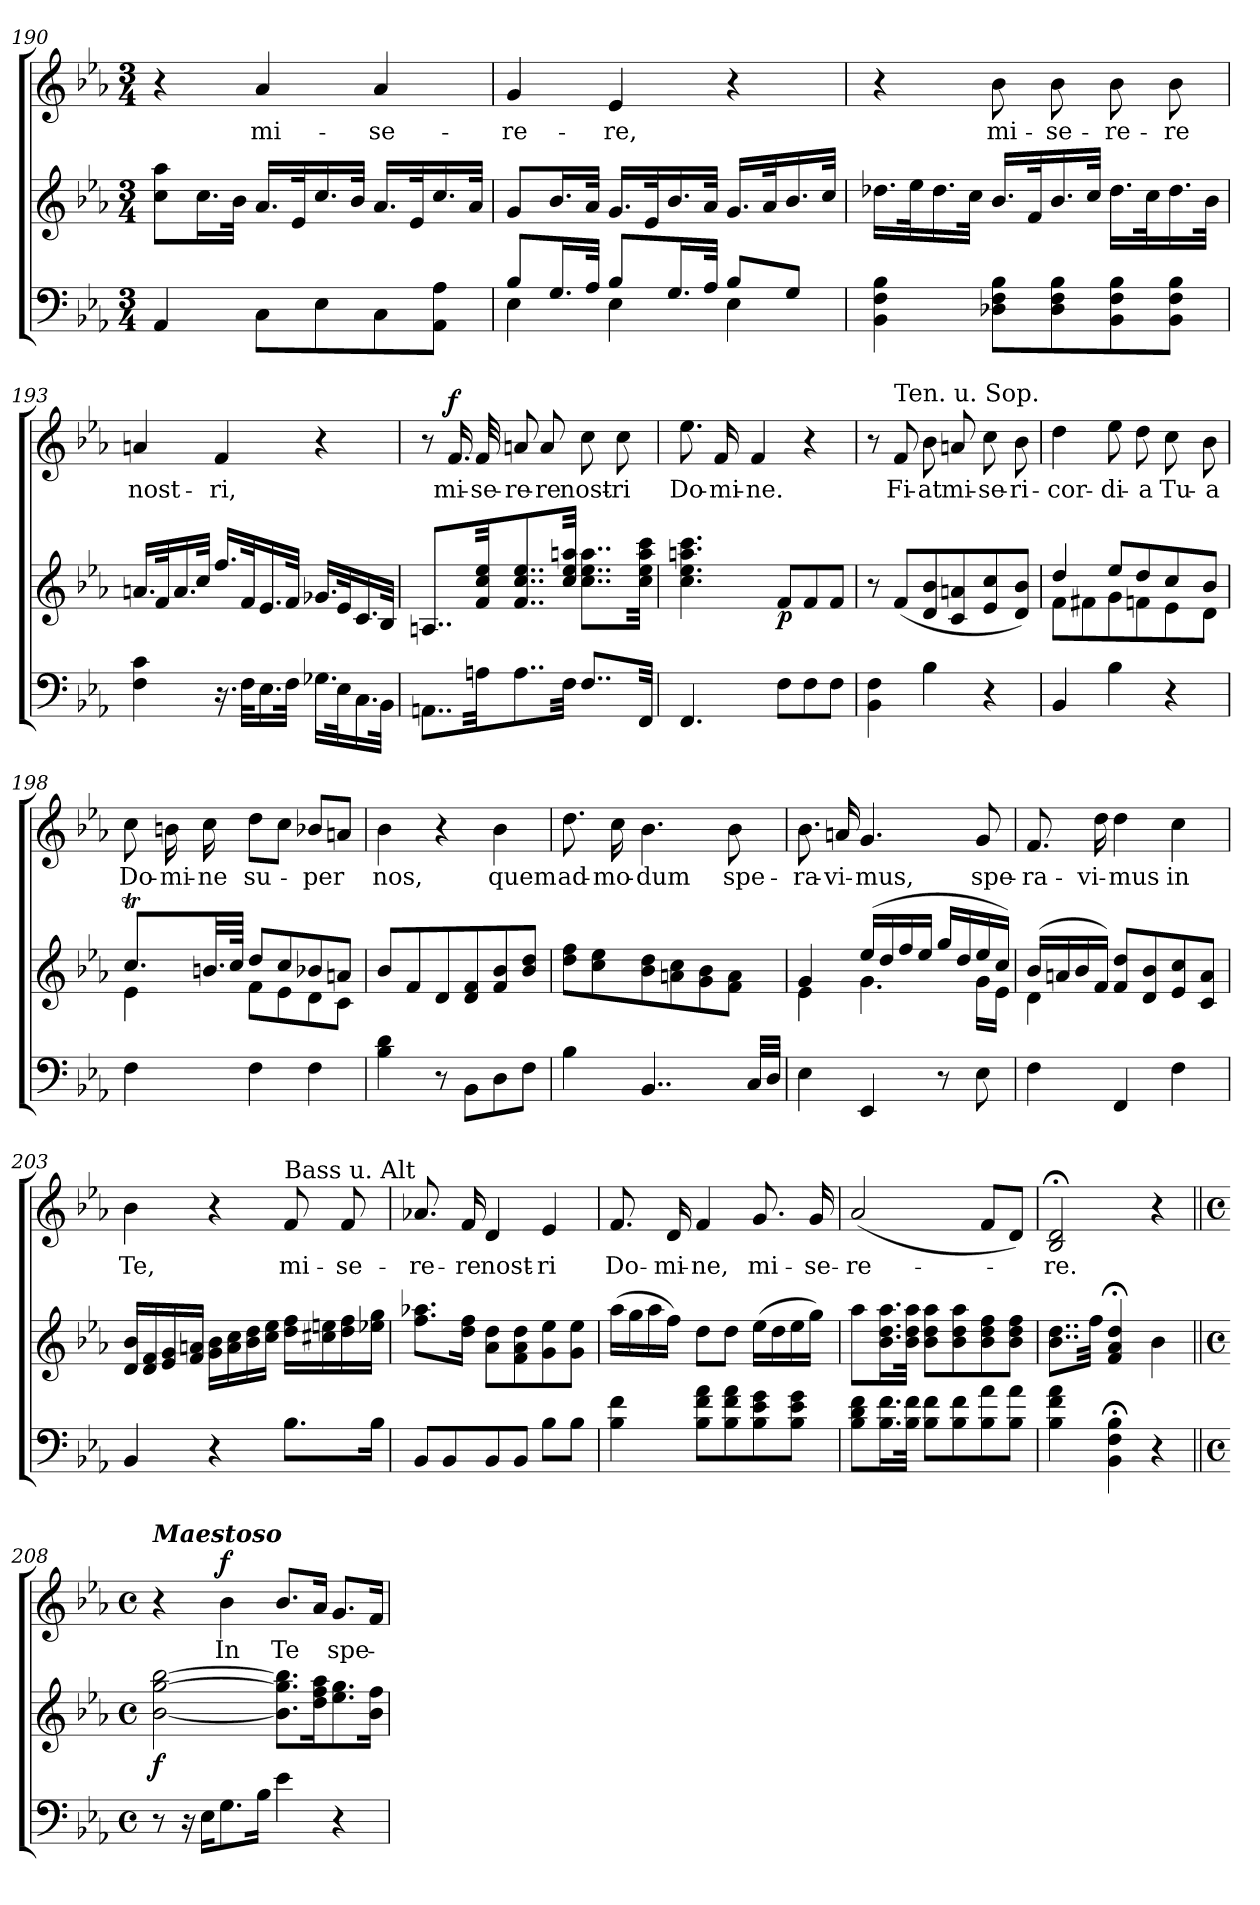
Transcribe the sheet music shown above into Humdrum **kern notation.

**kern	**kern	**dynam	**kern	**text	**dynam
*part2	*part2	*part2	*part1	*part1	*part1
*staff3	*staff2	*staff2/3	*staff1	*staff1	*staff1
!!LO:LB:g=z
*clefF4	*clefG2	*	*clefG2	*	*
*k[b-e-a-]	*k[b-e-a-]	*	*k[b-e-a-]	*	*
*E-:	*E-:	*	*E-:	*	*
*M3/4	*M3/4	*	*M3/4	*	*
=190	=190	=190	=190	=190	=190
4AA-/	8cc\ 8aa-\L	.	4r	.	.
.	16.cc\L	.	.	.	.
.	32b-\JJk	.	.	.	.
!	!	!	!	!LO:LY:b	!
8C\L	16.a-/LL	.	4a-/	mi-	.
.	32e-/k	.	.	.	.
8E-\	16.cc/	.	.	.	.
.	32b-/JJk	.	.	.	.
!	!	!	!	!LO:LY:b	!
8C\	16.a-/LL	.	4a-/	-se-	.
.	32e-/k	.	.	.	.
8AA-\ 8A-\J	16.cc/	.	.	.	.
.	32a-/JJk	.	.	.	.
=191	=191	=191	=191	=191	=191
*^	*	*	*	*	*
!	!	!	!	!	!LO:LY:b	!
8B-/L	4E-\	8g/L	.	4g/	-re-	.
16.G/L	.	16.b-/L	.	.	.	.
32A-/JJk	.	32a-/JJk	.	.	.	.
!	!	!	!	!	!LO:LY:b	!
8B-/L	4E-\	16.g/LL	.	4e-/	-re,	.
.	.	32e-/k	.	.	.	.
16.G/L	.	16.b-/	.	.	.	.
32A-/JJk	.	32a-/JJk	.	.	.	.
8B-/L	4E-\	16.g/LL	.	4r	.	.
.	.	32a-/k	.	.	.	.
8G/J	.	16.b-/	.	.	.	.
.	.	32cc/JJk	.	.	.	.
*v	*v	*	*	*	*	*
=192	=192	=192	=192	=192	=192
4BB-\ 4F\ 4B-\	16.dd-X\LL	.	4r	.	.
.	32ee-\k	.	.	.	.
.	16.dd-\	.	.	.	.
.	32cc\JJk	.	.	.	.
!	!	!	!	!LO:LY:b	!
8D-X\ 8F\ 8B-\L	16.b-/LL	.	8b-\	mi-	.
.	32f/k	.	.	.	.
!	!	!	!	!LO:LY:b	!
8D-\ 8F\ 8B-\	16.b-/	.	8b-\	-se-	.
.	32cc/JJk	.	.	.	.
!	!	!	!	!LO:LY:b	!
8BB-\ 8F\ 8B-\	16.dd-\LL	.	8b-\	-re-	.
.	32cc\k	.	.	.	.
!	!	!	!	!LO:LY:b	!
8BB-\ 8F\ 8B-\J	16.dd-\	.	8b-\	-re	.
.	32b-\JJk	.	.	.	.
!!LO:PB:g=z
=193	=193	=193	=193	=193	=193
!	!	!	!	!LO:LY:b	!
4F\ 4c\	16.an/LL	.	4an/	nost-	.
.	32f/k	.	.	.	.
.	16.a/	.	.	.	.
.	32cc/JJk	.	.	.	.
!	!	!	!	!LO:LY:b	!
16.r	16.ff/LL	.	4f/	-ri,	.
32F\KLL	32f/k	.	.	.	.
16.E-\	16.e-/	.	.	.	.
32F\JJk	32f/JJk	.	.	.	.
16.G-X\LL	16.g-X/LL	.	4r	.	.
32E-\k	32e-/k	.	.	.	.
16.C\	16.c/	.	.	.	.
32BB-\JJk	32B-/JJk	.	.	.	.
=194	=194	=194	=194	=194	=194
8..AAn\L	8..An/L	.	8r	.	.
!	!	!	!	!LO:LY:b	!LO:DY:a
.	.	.	16.f/	mi-	f
!	!	!	!	!LO:LY:b	!
32An\kk	32f/ 32cc/ 32ee-/kk	.	32f/	-se-	.
!	!	!	!	!LO:LY:b	!
8..A\	8..f/ 8..cc/ 8..ee-/	.	8an/	-re-	.
!	!	!	!	!LO:LY:b	!
.	.	.	8a/	-re	.
32F\Jkk	32cc/ 32ee-/ 32aan/Jkk	.	.	.	.
!	!	!	!	!LO:LY:b	!
8..F/L	8..cc\ 8..ee-\ 8..aa\L	.	8cc\	nost-	.
!	!	!	!	!LO:LY:b	!
.	.	.	8cc\	-ri	.
32FF/Jkk	32cc\ 32ee-\ 32aa\ 32ccc\Jkk	.	.	.	.
=195	=195	=195	=195	=195	=195
!	!	!	!	!LO:LY:b	!
4.FF/	4.cc\ 4.ee-\ 4.aan\ 4.ccc\	.	8.ee-\	Do-	.
!	!	!	!	!LO:LY:b	!
.	.	.	16f/	-mi-	.
!	!	!	!	!LO:LY:b	!
.	.	.	4f/	-ne.	.
!	!	!LO:DY:b	!	!	!
8F\L	8f/L	p	.	.	.
8F\	8f/	.	4r	.	.
8F\J	8f/J	.	.	.	.
!!LO:LB:g=z
=196	=196	=196	=196	=196	=196
4BB-\ 4F\	8r	.	8r	.	.
!	!	!	!LO:TX:a:t=Ten. u. Sop.	!	!
!	!	!	!	!LO:LY:b	!
.	(<8f/L	.	8f/	Fi-	.
!	!	!	!	!LO:LY:b	!
4B-\	8d/ 8b-/	.	8b-\	-at	.
!	!	!	!	!LO:LY:b	!
.	8c/ 8an/	.	8an/	mi-	.
!	!	!	!	!LO:LY:b	!
4r	8e-/ 8cc/	.	8cc\	-se-	.
!	!	!	!	!LO:LY:b	!
.	8d/ 8b-/J)	.	8b-\	-ri-	.
=197	=197	=197	=197	=197	=197
*	*^	*	*	*	*
!	!	!	!	!	!LO:LY:b	!
4BB-/	4dd/	8f\L	.	4dd\	-cor-	.
.	.	8f#X\	.	.	.	.
!	!	!	!	!	!LO:LY:b	!
4B-\	8ee-/L	8g\	.	8ee-\	-di-	.
!	!	!	!	!	!LO:LY:b	!
.	8dd/	8fn\	.	8dd\	-a	.
!	!	!	!	!	!LO:LY:b	!
4r	8cc/	8e-\	.	8cc\	Tu-	.
!	!	!	!	!	!LO:LY:b	!
.	8b-/J	8d\J	.	8b-\	-a	.
=198	=198	=198	=198	=198	=198	=198
!	!	!	!	!	!LO:LY:b	!
4F\	8.ccT/L	4e-\	.	8cc\	Do-	.
!	!	!	!	!	!LO:LY:b	!
.	.	.	.	16bn\	-mi-	.
!	!	!	!	!	!LO:LY:b	!
.	32.bn/LL	.	.	16cc\	-ne	.
.	64cc/JJJk	.	.	.	.	.
!	!	!	!	!	!LO:LY:b	!
4F\	8dd/L	8f\L	.	8dd\L	su-	.
.	8cc/	8e-\	.	8cc\J	.	.
!	!	!	!	!	!LO:LY:b	!
4F\	8b-X/	8d\	.	8b-X/L	-per	.
.	8an/J	8c\J	.	8an/J	.	.
=199	=199	=199	=199	=199	=199	=199
!	!	!	!	!	!LO:LY:b	!
*	*v	*v	*	*	*	*
4B-\ 4d\	8b-/L	.	4b-\	nos,	.
.	8f/	.	.	.	.
8r	8d/	.	4r	.	.
8BB-\L	8d/ 8f/	.	.	.	.
!	!	!	!	!LO:LY:b	!
8D\	8f/ 8b-/	.	4b-\	quem	.
8F\J	8b-/ 8dd/J	.	.	.	.
!!LO:LB:g=z
=200	=200	=200	=200	=200	=200
!	!	!	!	!LO:LY:b	!
4B-\	8dd\ 8ff\L	.	8.dd\	ad-	.
.	8cc\ 8ee-\	.	.	.	.
!	!	!	!	!LO:LY:b	!
.	.	.	16cc\	-mo-	.
!	!	!	!	!LO:LY:b	!
4..BB-/	8b-\ 8dd\	.	4.b-\	-dum	.
.	8an\ 8cc\	.	.	.	.
.	8g\ 8b-\	.	.	.	.
!	!	!	!	!LO:LY:b	!
.	8f\ 8a\J	.	8b-\	spe-	.
32C/LLL	.	.	.	.	.
32D/JJJ	.	.	.	.	.
=201	=201	=201	=201	=201	=201
*	*^	*	*	*	*
!	!	!	!	!	!LO:LY:b	!
4E-\	4g/	4e-\	.	8.b-\	-ra-	.
!	!	!	!	!	!LO:LY:b	!
.	.	.	.	16an/	-vi-	.
!	!	!	!	!	!LO:LY:b	!
4EE-/	(>16ee-/LL	4.g\	.	4.g/	-mus,	.
.	16dd/	.	.	.	.	.
.	16ff/	.	.	.	.	.
.	16ee-/JJ	.	.	.	.	.
8r	16gg/LL	.	.	.	.	.
.	16dd/	.	.	.	.	.
!	!	!	!	!	!LO:LY:b	!
8E-\	16ee-/	16g\LL	.	8g/	spe-	.
.	16cc/JJ)	16e-\JJ	.	.	.	.
=202	=202	=202	=202	=202	=202	=202
!	!	!	!	!	!LO:LY:b	!
4F\	(>16b-/LL	4d\	.	8.f/	-ra-	.
.	16an/	.	.	.	.	.
.	16b-/	.	.	.	.	.
!	!	!	!	!	!LO:LY:b	!
.	16f/JJ)	.	.	16dd\	-vi-	.
!	!	!	!	!	!LO:LY:b	!
4FF/	8f/ 8dd/L	2ryy	.	4dd\	-mus	.
.	8d/ 8b-/	.	.	.	.	.
!	!	!	!	!	!LO:LY:b	!
4F\	8e-/ 8cc/	.	.	4cc\	in	.
.	8c/ 8a/J	.	.	.	.	.
*	*v	*v	*	*	*	*
=203	=203	=203	=203	=203	=203
!	!	!	!	!LO:LY:b	!
4BB-/	16d/ 16b-/LL	.	4b-\	Te,	.
.	16d/ 16f/	.	.	.	.
.	16e-/ 16g/	.	.	.	.
.	16f/ 16an/JJ	.	.	.	.
4r	16g\ 16b-\LL	.	4r	.	.
.	16a\ 16cc\	.	.	.	.
.	16b-\ 16dd\	.	.	.	.
.	16cc\ 16ee-\JJ	.	.	.	.
!	!	!	!LO:TX:a:t=Bass u. Alt	!	!
!	!	!	!	!LO:LY:b	!
8.B-\L	16dd\ 16ff\LL	.	8f/	mi-	.
.	16cc#X\ 16een\	.	.	.	.
!	!	!	!	!LO:LY:b	!
.	16dd\ 16ff\	.	8f/	-se-	.
16B-\Jk	16ee-X\ 16gg\JJ	.	.	.	.
!!LO:LB:g=z
=204	=204	=204	=204	=204	=204
!	!	!	!	!LO:LY:b	!
8BB-/L	8.ff\ 8.aa-X\L	.	8.a-X/	-re-	.
8BB-/	.	.	.	.	.
!	!	!	!	!LO:LY:b	!
.	16dd\ 16ff\Jk	.	16f/	-re	.
!	!	!	!	!LO:LY:b	!
8BB-/	8a-\ 8dd\L	.	4d/	nost-	.
8BB-/J	8f\ 8a-\ 8dd\	.	.	.	.
!	!	!	!	!LO:LY:b	!
8B-\L	8g\ 8ee-\	.	4e-/	-ri	.
8B-\J	8g\ 8ee-\J	.	.	.	.
=205	=205	=205	=205	=205	=205
!	!	!	!	!LO:LY:b	!
4B-\ 4f\	(>16aa-\LL	.	8.f/	Do-	.
.	16gg\	.	.	.	.
.	16aa-\	.	.	.	.
!	!	!	!	!LO:LY:b	!
.	16ff\JJ)	.	16d/	-mi-	.
!	!	!	!	!LO:LY:b	!
8B-\ 8f\ 8a-\L	8dd\L	.	4f/	-ne,	.
8B-\ 8f\ 8a-\	8dd\J	.	.	.	.
!	!	!	!	!LO:LY:b	!
8B-\ 8e-\ 8g\	(>16ee-\LL	.	8.g/	mi-	.
.	16dd\	.	.	.	.
8B-\ 8e-\ 8g\J	16ee-\	.	.	.	.
!	!	!	!	!LO:LY:b	!
.	16gg\JJ)	.	16g/	-se-	.
=206	=206	=206	=206	=206	=206
!	!	!	!	!LO:LY:b	!
8B-\ 8d\ 8f\L	8aa-\L	.	(<2a-/	-re-	.
16.B-\ 16.f\L	16.b-\ 16.dd\ 16.aa-\L	.	.	.	.
32B-\ 32f\JJk	32b-\ 32dd\ 32aa-\JJk	.	.	.	.
8B-\ 8f\L	8b-\ 8dd\ 8aa-\L	.	.	.	.
8B-\ 8f\	8b-\ 8dd\ 8aa-\	.	.	.	.
8B-\ 8a-\	8b-\ 8dd\ 8ff\	.	8f/L	.	.
8B-\ 8a-\J	8b-\ 8dd\ 8ff\J	.	8d/J)	.	.
=207	=207	=207	=207	=207	=207
!	!	!	!	!LO:LY:b	!
4B-\ 4f\ 4a-\	8..b-\ 8..dd\L	.	2B-/;< 2d/;<	-re.	.
.	32ff\Jkk	.	.	.	.
4BB-\;< 4F\;< 4B-\;<	4f/;< 4a-/;< 4dd/;<	.	.	.	.
4r	4b-\	.	4r	.	.
!!LO:PB:g=z
=208||	=208||	=208||	=208||	=208||	=208||
*M4/4	*M4/4	*	*M4/4	*	*
*met(c)	*met(c)	*	*met(c)	*	*
!	!	!	!LO:TX:a:Bi:t=Maestoso	!	!
!	!	!LO:DY:b	!	!	!
8r	[2b-\ [2gg\ [2bb-\	f	4r	.	.
16r	.	.	.	.	.
16E-\KL	.	.	.	.	.
!	!	!	!	!LO:LY:b	!LO:DY:a
8.G\	.	.	4b-\	In	f
16B-\Jk	.	.	.	.	.
!	!	!	!	!LO:LY:b	!
4e-\	8.b-\] 8.gg\] 8.bb-\]L	.	8.b-/L	Te	.
.	16dd\ 16ff\ 16aa-\k	.	16a-/Jk	.	.
!	!	!	!	!LO:LY:b	!
4r	8.ee-\ 8.gg\	.	8.g/L	spe-	.
.	16b-\ 16ff\Jk	.	16f/Jk	.	.
=	=	=	=	=	=
*-	*-	*-	*-	*-	*-
